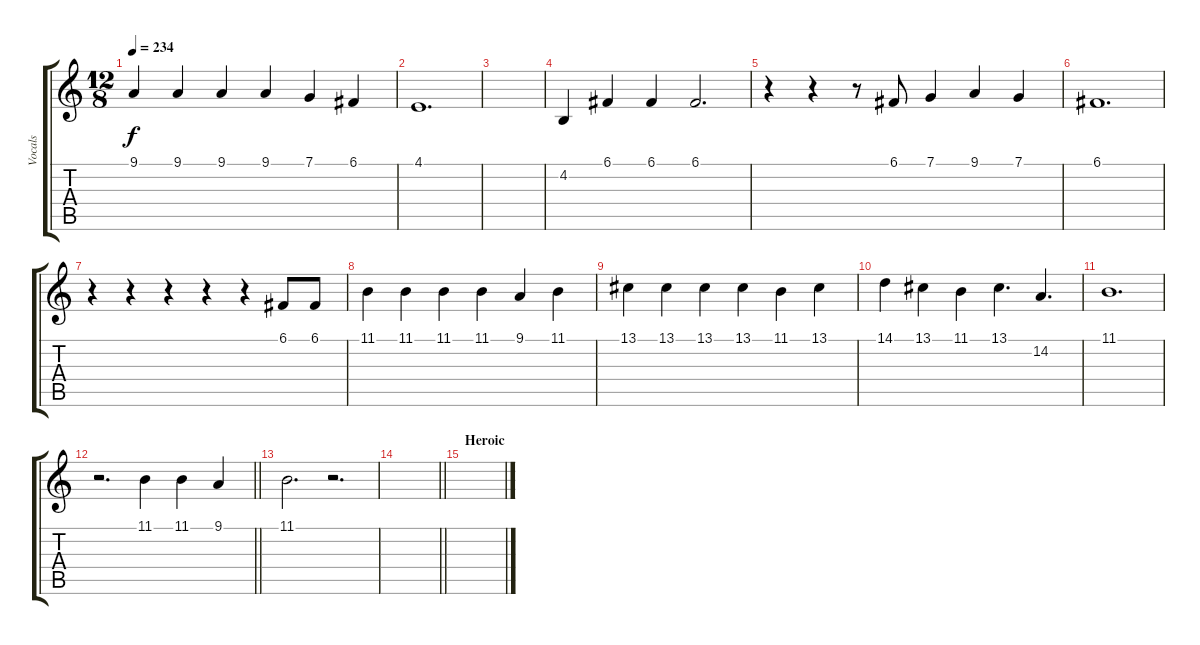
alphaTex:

\track ("Vocals" "Vocals") {instrument lead6voice}
\staff {score tabs}
\tuning (C4 G3 Eb3 Bb2 F2 C2) {hide}
\ts (12 8)
\tempo 234
\clef g2
\ks c
9.1.4{dy f} 9.1.4 9.1.4 9.1.4 7.1.4 6.1.4 |
4.1.1{d} |
|
4.2.4 6.1.4 6.1.4 6.1.2{d} |
r.4 r.4 r.8 6.1.8 7.1.4 9.1.4 7.1.4 |
6.1.1{d} |
r.4 r.4 r.4 r.4 r.4 6.1.8 6.1.8 |
11.1.4 11.1.4 11.1.4 11.1.4 9.1.4 11.1.4 |
13.1.4 13.1.4 13.1.4 13.1.4 11.1.4 13.1.4 |
14.1.4 13.1.4 11.1.4 13.1.4{d} 14.2.4{d} |
11.1.1{d} |
\barLineRight lightlight
r.2{d} 11.1.4 11.1.4 9.1.4 |
11.1.2{d} r.2{d} |
\barLineRight lightlight
|
\section ("" "Heroic")
